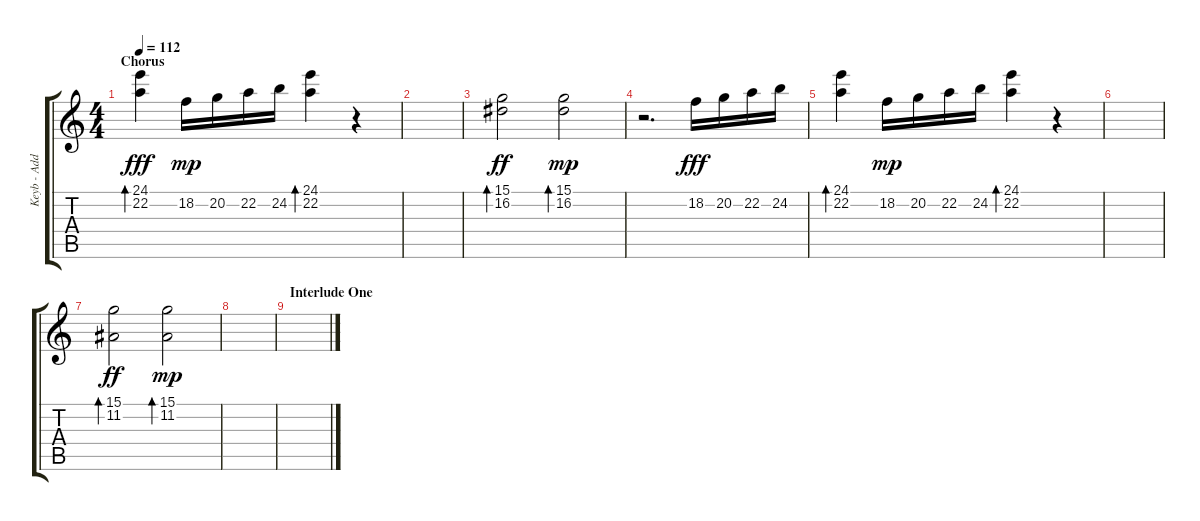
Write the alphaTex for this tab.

\track ("Keyb - Add. One" "Keyb - Add") {instrument orchestralharp}
\staff {score tabs}
\tuning (E4 B3 G3 D3 A2 E2) {hide}
\ts (4 4)
\section ("" "Chorus")
\tempo 112
\clef g2
\ks c
(24.1 22.2).4{bd 120 dy fff} 18.2.16{dy mp} 20.2.16 22.2.16 24.2.16 (24.1 22.2).4{bd 120} r.4 |
|
(15.1 16.2).2{bd 240 dy ff} (15.1 16.2).2{bd 120 dy mp} |
r.2{d} 18.2.16{dy fff} 20.2.16 22.2.16 24.2.16 |
(24.1 22.2).4{bd 120} 18.2.16{dy mp} 20.2.16 22.2.16 24.2.16 (24.1 22.2).4{bd 120} r.4 |
|
(15.1 11.2).2{bd 240 dy ff} (15.1 11.2).2{bd 120 dy mp} |
|
\section ("" "Interlude One")
